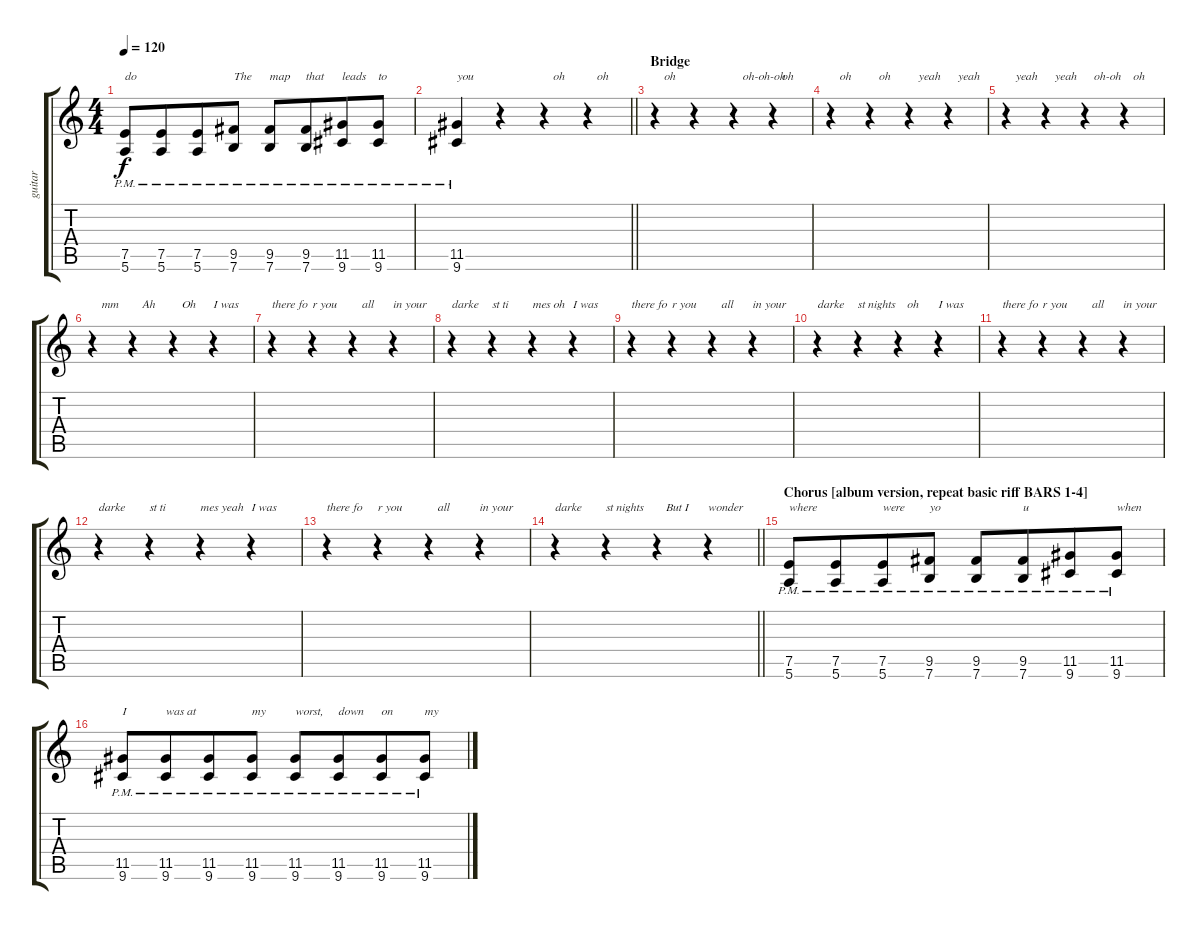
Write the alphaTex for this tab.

\track ("guitar" "guitar") {instrument electricguitarjazz}
\staff {score tabs}
\tuning (E4 B3 G3 D3 A2 E2) {hide}
\ts (4 4)
\tempo 120
\clef g2
\ks c
(7.5{pm} 5.6{pm}).8{txt "do" dy f} (7.5{pm} 5.6{pm}).8{beam merge} (7.5{pm} 5.6{pm}).8 (9.5{pm} 7.6{pm}).8{txt "The"} (9.5{pm} 7.6{pm}).8{txt "map"} (9.5{pm} 7.6{pm}).8{txt "that" beam merge} (11.5{pm} 9.6{pm}).8{txt "leads"} (11.5{pm} 9.6{pm}).8{txt "to"} |
\barLineRight lightlight
(11.5{pm} 9.6{pm}).4{txt "you"} r.4 r.4{txt "   oh"} r.4{txt "   oh"} |
\section ("" "Bridge")
r.4{txt "   oh"} r.4 r.4{txt "   oh-oh-oh"} r.4{txt "   oh"} |
r.4{txt "   oh"} r.4{txt "   oh"} r.4{txt "   yeah"} r.4{txt "   yeah"} |
r.4{txt "   yeah"} r.4{txt "   yeah"} r.4{txt "   oh-oh"} r.4{txt "   oh"} |
r.4{txt "   mm"} r.4{txt "   Ah"} r.4{txt "   Oh"} r.4{txt "I was"} |
r.4{txt "there fo"} r.4{txt "r you"} r.4{txt "   all"} r.4{txt "in your"} |
r.4{txt "darke"} r.4{txt "st ti"} r.4{txt "mes oh"} r.4{txt "I was"} |
r.4{txt "there fo"} r.4{txt "r you"} r.4{txt "   all"} r.4{txt "in your"} |
r.4{txt "darke"} r.4{txt "st nights"} r.4{txt "   oh"} r.4{txt "I was"} |
r.4{txt "there fo"} r.4{txt "r you"} r.4{txt "   all"} r.4{txt "in your"} |
r.4{txt "darke"} r.4{txt "st ti"} r.4{txt "mes yeah"} r.4{txt "I was"} |
r.4{txt "there fo"} r.4{txt "r you"} r.4{txt "   all"} r.4{txt "in your"} |
\barLineRight lightlight
r.4{txt "darke"} r.4{txt "st nights"} r.4{txt "   But I"} r.4{txt "wonder"} |
\section ("" "Chorus [album version, repeat basic riff BARS 1-4]")
(7.5{pm} 5.6{pm}).8{txt "where"} (7.5{pm} 5.6{pm}).8{beam merge} (7.5{pm} 5.6{pm}).8{txt "were"} (9.5{pm} 7.6{pm}).8{txt "yo"} (9.5{pm} 7.6{pm}).8 (9.5{pm} 7.6{pm}).8{txt "u" beam merge} (11.5{pm} 9.6{pm}).8 (11.5{pm} 9.6{pm}).8{txt "when"} |
(11.5{pm} 9.6{pm}).8{txt "I"} (11.5{pm} 9.6{pm}).8{txt "was at" beam merge} (11.5{pm} 9.6{pm}).8 (11.5{pm} 9.6{pm}).8{txt "my" beam split} (11.5{pm} 9.6{pm}).8{txt "worst,"} (11.5{pm} 9.6{pm}).8{txt "down" beam merge} (11.5{pm} 9.6{pm}).8{txt "on"} (11.5{pm} 9.6{pm}).8{txt "my"}
